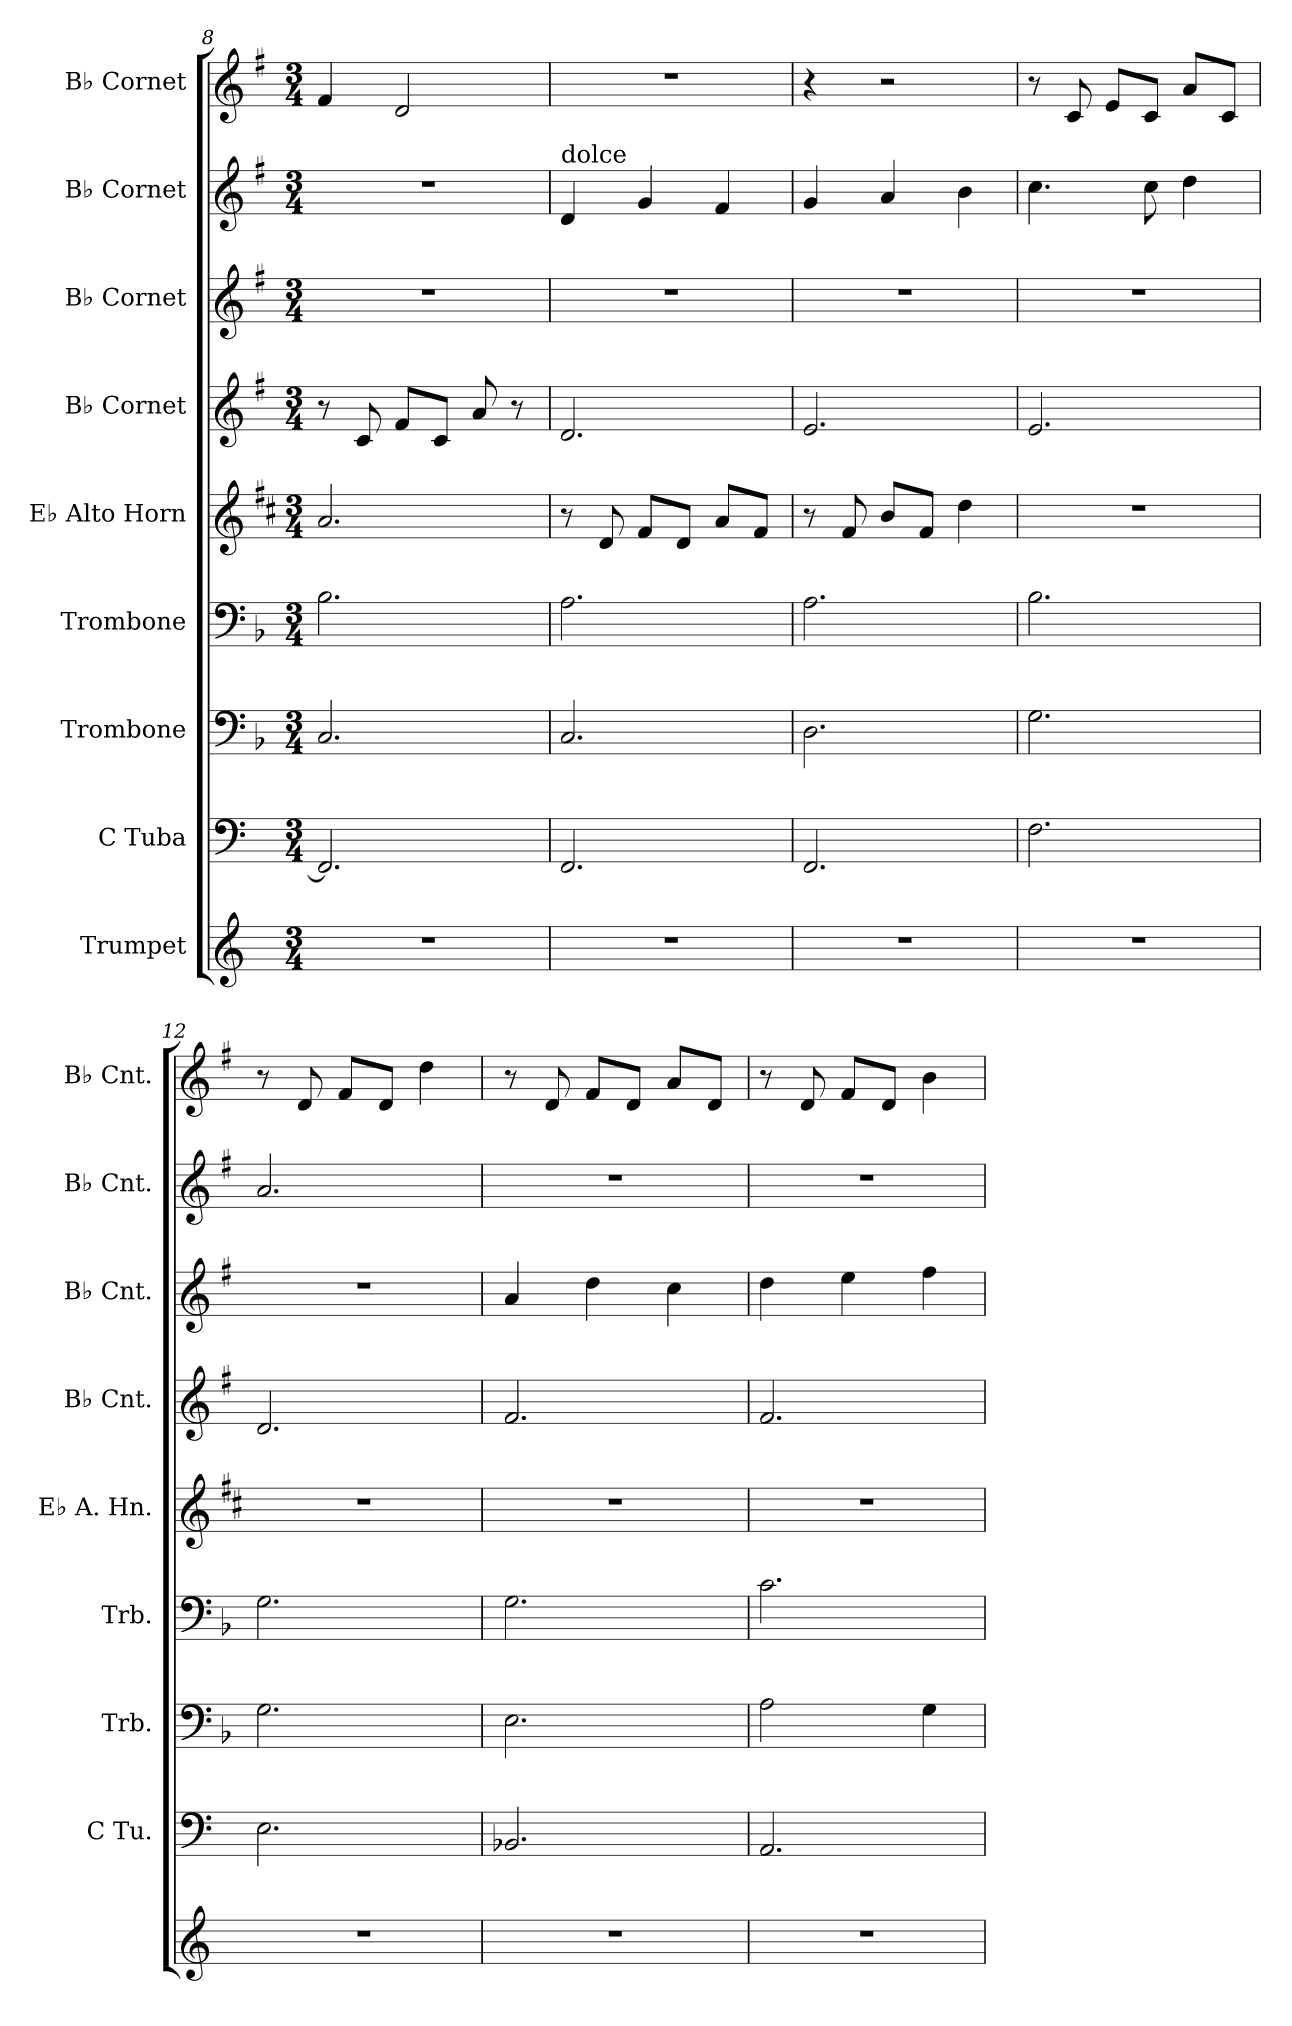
**kern	**kern	**kern	**kern	**kern	**kern	**kern	**kern	**kern
*part9	*part8	*part7	*part6	*part5	*part4	*part3	*part2	*part1
*staff9	*staff8	*staff7	*staff6	*staff5	*staff4	*staff3	*staff2	*staff1
*I"Trumpet	*I"C Tuba	*I"Trombone	*I"Trombone	*I"E♭ Alto Horn	*I"B♭ Cornet	*I"B♭ Cornet	*I"B♭ Cornet	*I"B♭ Cornet
*	*I'C Tu.	*I'Trb.	*I'Trb.	*I'E♭ A. Hn.	*I'B♭ Cnt.	*I'B♭ Cnt.	*I'B♭ Cnt.	*I'B♭ Cnt.
!!LO:PB:g=z
*clefG2	*clefF4	*clefF4	*clefF4	*clefG2	*clefG2	*clefG2	*clefG2	*clefG2
*ITrd1c2	*	*	*	*ITrd4c7	*ITrd1c2	*ITrd1c2	*ITrd1c2	*ITrd1c2
*k[b-e-]	*k[]	*k[b-]	*k[b-]	*k[f#]	*k[b-]	*k[b-]	*k[b-]	*k[b-]
*B-:	*C:	*F:	*F:	*G:	*F:	*F:	*F:	*F:
*M3/4	*M3/4	*M3/4	*M3/4	*M3/4	*M3/4	*M3/4	*M3/4	*M3/4
=8	=8	=8	=8	=8	=8	=8	=8	=8
2.r	2.FF/]	2.C/	2.B-\	2.d/	8r	2.r	2.r	4e/
.	.	.	.	.	8B-/	.	.	.
.	.	.	.	.	8e/L	.	.	2c/
.	.	.	.	.	8B-/J	.	.	.
.	.	.	.	.	8g/	.	.	.
.	.	.	.	.	8r	.	.	.
=9	=9	=9	=9	=9	=9	=9	=9	=9
!	!	!	!	!	!	!	!LO:TX:a:t=dolce	!
2.r	2.FF/	2.C/	2.A\	8r	2.c/	2.r	4c/	2.r
.	.	.	.	8G/	.	.	.	.
.	.	.	.	8B/L	.	.	4f/	.
.	.	.	.	8G/J	.	.	.	.
.	.	.	.	8d/L	.	.	4e/	.
.	.	.	.	8B/J	.	.	.	.
=10	=10	=10	=10	=10	=10	=10	=10	=10
2.r	2.FF/	2.D\	2.A\	8r	2.d/	2.r	4f/	4r
.	.	.	.	8B/	.	.	.	.
.	.	.	.	8e/L	.	.	4g/	2r
.	.	.	.	8B/J	.	.	.	.
.	.	.	.	4g\	.	.	4a\	.
=11	=11	=11	=11	=11	=11	=11	=11	=11
2.r	2.F\	2.G\	2.B-\	2.r	2.d/	2.r	4.b-\	8r
.	.	.	.	.	.	.	.	8B-/
.	.	.	.	.	.	.	.	8d/L
.	.	.	.	.	.	.	8b-\	8B-/J
.	.	.	.	.	.	.	4cc\	8g/L
.	.	.	.	.	.	.	.	8B-/J
=12	=12	=12	=12	=12	=12	=12	=12	=12
2.r	2.E\	2.G\	2.G\	2.r	2.c/	2.r	2.g/	8r
.	.	.	.	.	.	.	.	8c/
.	.	.	.	.	.	.	.	8e/L
.	.	.	.	.	.	.	.	8c/J
.	.	.	.	.	.	.	.	4cc\
=13	=13	=13	=13	=13	=13	=13	=13	=13
2.r	2.BB-X/	2.E\	2.G\	2.r	2.e/	4g/	2.r	8r
.	.	.	.	.	.	.	.	8c/
.	.	.	.	.	.	4cc\	.	8e/L
.	.	.	.	.	.	.	.	8c/J
.	.	.	.	.	.	4b-\	.	8g/L
.	.	.	.	.	.	.	.	8c/J
!!LO:PB:g=z
=14	=14	=14	=14	=14	=14	=14	=14	=14
2.r	2.AA/	2A\	2.c\	2.r	2.e/	4cc\	2.r	8r
.	.	.	.	.	.	.	.	8c/
.	.	.	.	.	.	4dd\	.	8e/L
.	.	.	.	.	.	.	.	8c/J
.	.	4G\	.	.	.	4ee\	.	4a\
=	=	=	=	=	=	=	=	=
*-	*-	*-	*-	*-	*-	*-	*-	*-
